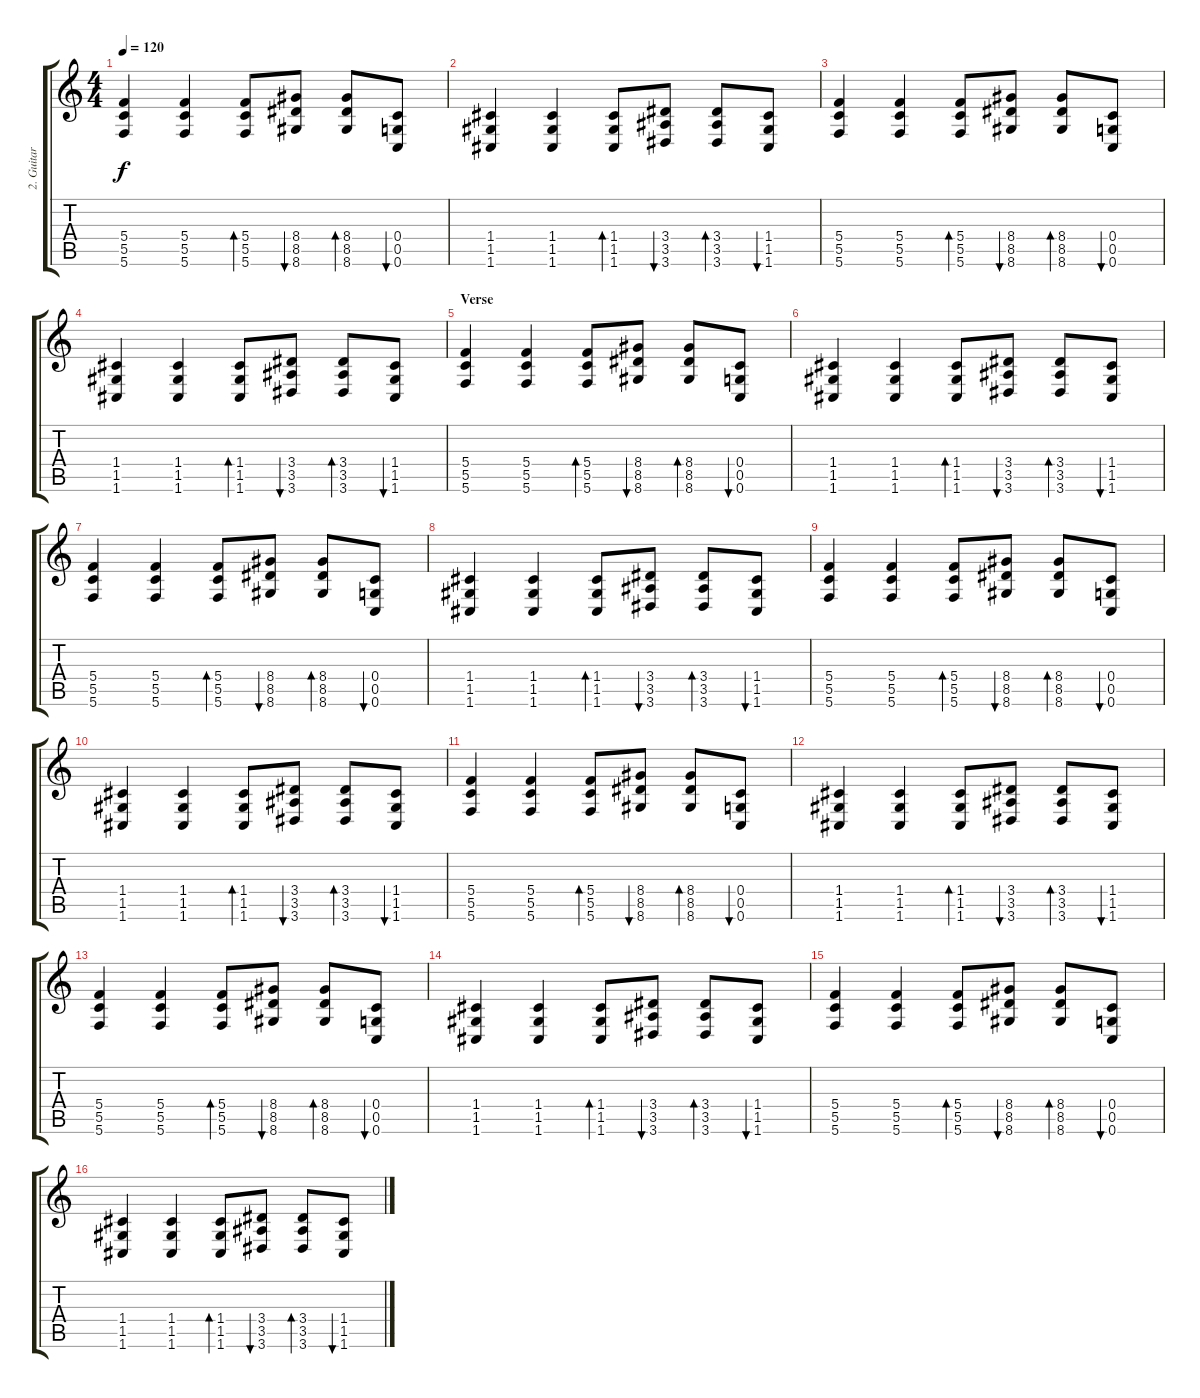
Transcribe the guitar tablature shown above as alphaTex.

\track ("2. Guitar" "2. Guitar") {instrument distortionguitar}
\staff {score tabs}
\tuning (E4 C4 G3 C3 G2 C2) {hide}
\ts (4 4)
\tempo 120
\clef g2
\ks c
(5.4 5.5 5.6).4{dy f} (5.4 5.5 5.6).4 (5.4 5.5 5.6).8{bd 60} (8.4 8.5 8.6).8{bu 60} (8.4 8.5 8.6).8{bd 60} (0.4 0.5 0.6).8{bu 60} |
(1.4 1.5 1.6).4 (1.4 1.5 1.6).4 (1.4 1.5 1.6).8{bd 60} (3.4 3.5 3.6).8{bu 60} (3.4 3.5 3.6).8{bd 60} (1.4 1.5 1.6).8{bu 60} |
(5.4 5.5 5.6).4 (5.4 5.5 5.6).4 (5.4 5.5 5.6).8{bd 60} (8.4 8.5 8.6).8{bu 60} (8.4 8.5 8.6).8{bd 60} (0.4 0.5 0.6).8{bu 60} |
(1.4 1.5 1.6).4 (1.4 1.5 1.6).4 (1.4 1.5 1.6).8{bd 60} (3.4 3.5 3.6).8{bu 60} (3.4 3.5 3.6).8{bd 60} (1.4 1.5 1.6).8{bu 60} |
\section ("" "Verse")
(5.4 5.5 5.6).4 (5.4 5.5 5.6).4 (5.4 5.5 5.6).8{bd 60} (8.4 8.5 8.6).8{bu 60} (8.4 8.5 8.6).8{bd 60} (0.4 0.5 0.6).8{bu 60} |
(1.4 1.5 1.6).4 (1.4 1.5 1.6).4 (1.4 1.5 1.6).8{bd 60} (3.4 3.5 3.6).8{bu 60} (3.4 3.5 3.6).8{bd 60} (1.4 1.5 1.6).8{bu 60} |
(5.4 5.5 5.6).4 (5.4 5.5 5.6).4 (5.4 5.5 5.6).8{bd 60} (8.4 8.5 8.6).8{bu 60} (8.4 8.5 8.6).8{bd 60} (0.4 0.5 0.6).8{bu 60} |
(1.4 1.5 1.6).4 (1.4 1.5 1.6).4 (1.4 1.5 1.6).8{bd 60} (3.4 3.5 3.6).8{bu 60} (3.4 3.5 3.6).8{bd 60} (1.4 1.5 1.6).8{bu 60} |
(5.4 5.5 5.6).4 (5.4 5.5 5.6).4 (5.4 5.5 5.6).8{bd 60} (8.4 8.5 8.6).8{bu 60} (8.4 8.5 8.6).8{bd 60} (0.4 0.5 0.6).8{bu 60} |
(1.4 1.5 1.6).4 (1.4 1.5 1.6).4 (1.4 1.5 1.6).8{bd 60} (3.4 3.5 3.6).8{bu 60} (3.4 3.5 3.6).8{bd 60} (1.4 1.5 1.6).8{bu 60} |
(5.4 5.5 5.6).4 (5.4 5.5 5.6).4 (5.4 5.5 5.6).8{bd 60} (8.4 8.5 8.6).8{bu 60} (8.4 8.5 8.6).8{bd 60} (0.4 0.5 0.6).8{bu 60} |
(1.4 1.5 1.6).4 (1.4 1.5 1.6).4 (1.4 1.5 1.6).8{bd 60} (3.4 3.5 3.6).8{bu 60} (3.4 3.5 3.6).8{bd 60} (1.4 1.5 1.6).8{bu 60} |
(5.4 5.5 5.6).4 (5.4 5.5 5.6).4 (5.4 5.5 5.6).8{bd 60} (8.4 8.5 8.6).8{bu 60} (8.4 8.5 8.6).8{bd 60} (0.4 0.5 0.6).8{bu 60} |
(1.4 1.5 1.6).4 (1.4 1.5 1.6).4 (1.4 1.5 1.6).8{bd 60} (3.4 3.5 3.6).8{bu 60} (3.4 3.5 3.6).8{bd 60} (1.4 1.5 1.6).8{bu 60} |
(5.4 5.5 5.6).4 (5.4 5.5 5.6).4 (5.4 5.5 5.6).8{bd 60} (8.4 8.5 8.6).8{bu 60} (8.4 8.5 8.6).8{bd 60} (0.4 0.5 0.6).8{bu 60} |
(1.4 1.5 1.6).4 (1.4 1.5 1.6).4 (1.4 1.5 1.6).8{bd 60} (3.4 3.5 3.6).8{bu 60} (3.4 3.5 3.6).8{bd 60} (1.4 1.5 1.6).8{bu 60}
